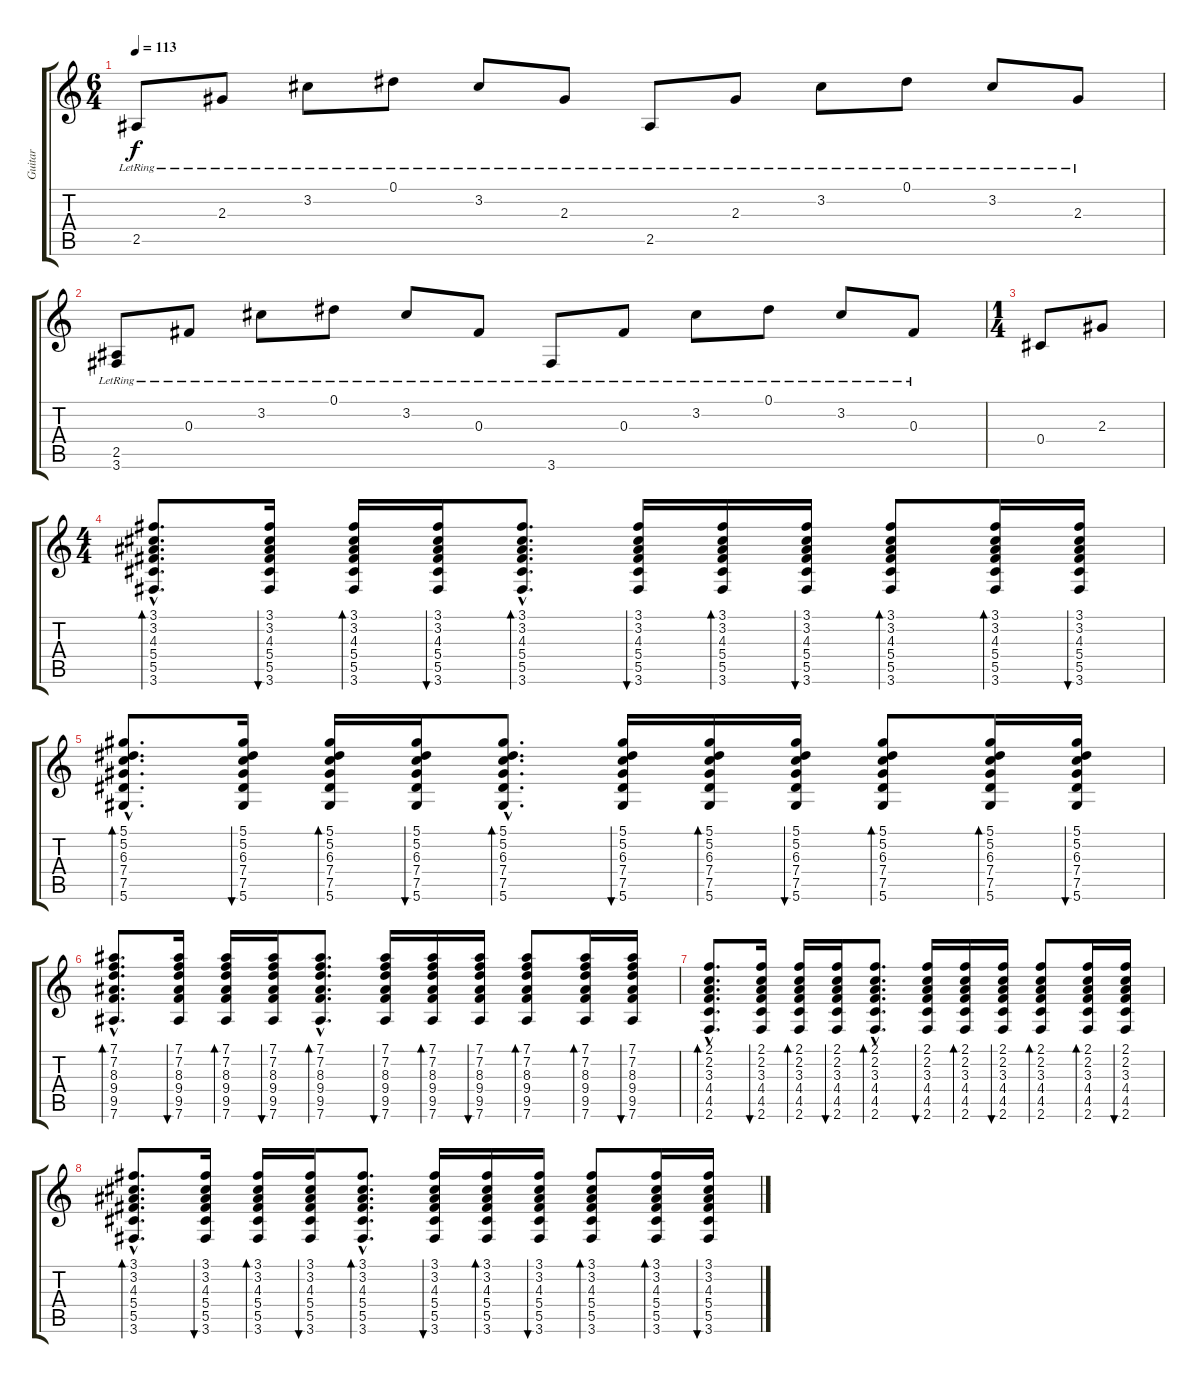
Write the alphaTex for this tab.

\track ("Guitar" "Guitar") {instrument acousticguitarsteel}
\staff {score tabs}
\tuning (Eb4 Bb3 Gb3 Db3 Ab2 Eb2) {hide}
\ts (6 4)
\tempo 113
\clef g2
\ks c
2.5{lr}.8{dy f} 2.3{lr}.8 3.2{lr}.8 0.1{lr}.8 3.2{lr}.8 2.3{lr}.8 2.5{lr}.8 2.3{lr}.8 3.2{lr}.8 0.1{lr}.8 3.2{lr}.8 2.3{lr}.8 |
(2.5{lr} 3.6{lr}).8 0.3{lr}.8 3.2{lr}.8 0.1{lr}.8 3.2{lr}.8 0.3{lr}.8 3.6{lr}.8 0.3{lr}.8 3.2{lr}.8 0.1{lr}.8 3.2{lr}.8 0.3{lr}.8 |
\ts (1 4)
0.4.8 2.3.8 |
\ts (4 4)
(3.1{hac} 3.2{hac} 4.3{hac} 5.4{hac} 5.5{hac} 3.6{hac}).8{d bd 60} (3.1 3.2 4.3 5.4 5.5 3.6).16{bu 60} (3.1 3.2 4.3 5.4 5.5 3.6).16{bd 60} (3.1 3.2 4.3 5.4 5.5 3.6).16{bu 60} (3.1{hac} 3.2{hac} 4.3{hac} 5.4{hac} 5.5{hac} 3.6{hac}).8{d bd 60} (3.1 3.2 4.3 5.4 5.5 3.6).16{bu 60} (3.1 3.2 4.3 5.4 5.5 3.6).16{bd 60} (3.1 3.2 4.3 5.4 5.5 3.6).16{bu 60} (3.1 3.2 4.3 5.4 5.5 3.6).8{bd 60} (3.1 3.2 4.3 5.4 5.5 3.6).16{bd 60} (3.1 3.2 4.3 5.4 5.5 3.6).16{bu 60} |
(5.1{hac} 5.2{hac} 6.3{hac} 7.4{hac} 7.5{hac} 5.6{hac}).8{d bd 60} (5.1 5.2 6.3 7.4 7.5 5.6).16{bu 60} (5.1 5.2 6.3 7.4 7.5 5.6).16{bd 60} (5.1 5.2 6.3 7.4 7.5 5.6).16{bu 60} (5.1{hac} 5.2{hac} 6.3{hac} 7.4{hac} 7.5{hac} 5.6{hac}).8{d bd 60} (5.1 5.2 6.3 7.4 7.5 5.6).16{bu 60} (5.1 5.2 6.3 7.4 7.5 5.6).16{bd 60} (5.1 5.2 6.3 7.4 7.5 5.6).16{bu 60} (5.1 5.2 6.3 7.4 7.5 5.6).8{bd 60} (5.1 5.2 6.3 7.4 7.5 5.6).16{bd 60} (5.1 5.2 6.3 7.4 7.5 5.6).16{bu 60} |
(7.1{hac} 7.2{hac} 8.3{hac} 9.4{hac} 9.5{hac} 7.6{hac}).8{d bd 60} (7.1 7.2 8.3 9.4 9.5 7.6).16{bu 60} (7.1 7.2 8.3 9.4 9.5 7.6).16{bd 60} (7.1 7.2 8.3 9.4 9.5 7.6).16{bu 60} (7.1{hac} 7.2{hac} 8.3{hac} 9.4{hac} 9.5{hac} 7.6{hac}).8{d bd 60} (7.1 7.2 8.3 9.4 9.5 7.6).16{bu 60} (7.1 7.2 8.3 9.4 9.5 7.6).16{bd 60} (7.1 7.2 8.3 9.4 9.5 7.6).16{bu 60} (7.1 7.2 8.3 9.4 9.5 7.6).8{bd 60} (7.1 7.2 8.3 9.4 9.5 7.6).16{bd 60} (7.1 7.2 8.3 9.4 9.5 7.6).16{bu 60} |
(2.1{hac} 2.2{hac} 3.3{hac} 4.4{hac} 4.5{hac} 2.6{hac}).8{d bd 60} (2.1 2.2 3.3 4.4 4.5 2.6).16{bu 60} (2.1 2.2 3.3 4.4 4.5 2.6).16{bd 60} (2.1 2.2 3.3 4.4 4.5 2.6).16{bu 60} (2.1{hac} 2.2{hac} 3.3{hac} 4.4{hac} 4.5{hac} 2.6{hac}).8{d bd 60} (2.1 2.2 3.3 4.4 4.5 2.6).16{bu 60} (2.1 2.2 3.3 4.4 4.5 2.6).16{bd 60} (2.1 2.2 3.3 4.4 4.5 2.6).16{bu 60} (2.1 2.2 3.3 4.4 4.5 2.6).8{bd 60} (2.1 2.2 3.3 4.4 4.5 2.6).16{bd 60} (2.1 2.2 3.3 4.4 4.5 2.6).16{bu 60} |
(3.1{hac} 3.2{hac} 4.3{hac} 5.4{hac} 5.5{hac} 3.6{hac}).8{d bd 60} (3.1 3.2 4.3 5.4 5.5 3.6).16{bu 60} (3.1 3.2 4.3 5.4 5.5 3.6).16{bd 60} (3.1 3.2 4.3 5.4 5.5 3.6).16{bu 60} (3.1{hac} 3.2{hac} 4.3{hac} 5.4{hac} 5.5{hac} 3.6{hac}).8{d bd 60} (3.1 3.2 4.3 5.4 5.5 3.6).16{bu 60} (3.1 3.2 4.3 5.4 5.5 3.6).16{bd 60} (3.1 3.2 4.3 5.4 5.5 3.6).16{bu 60} (3.1 3.2 4.3 5.4 5.5 3.6).8{bd 60} (3.1 3.2 4.3 5.4 5.5 3.6).16{bd 60} (3.1 3.2 4.3 5.4 5.5 3.6).16{bu 60}
